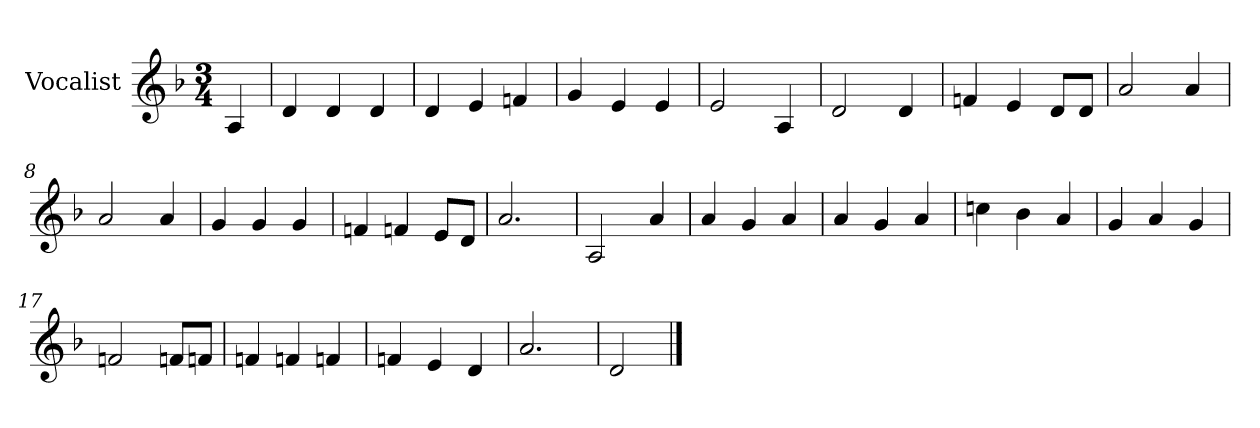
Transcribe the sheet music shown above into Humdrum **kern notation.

**kern
*part1
*staff1
*I"Vocalist
*k[b-]
*d:
*M3/4
=
4A
=1
4d
4d
4d
=2
4d
4e
4fn
=3
4g
4e
4e
=4
2e
4A
=5
2d
4d
=6
4fn
4e
8dL
8dJ
=7
2a
4a
=8
2a
4a
=9
4g
4g
4g
=10
4fn
4fn
8eL
8dJ
=11
2.a
=12
2A
4a
=13
4a
4g
4a
=14
4a
4g
4a
=15
4ccn
4b-
4a
=16
4g
4a
4g
=17
2fn
8fnL
8fnJ
=18
4fn
4fn
4fn
=19
4fn
4e
4d
=20
2.a
=21
2d
==
*-
